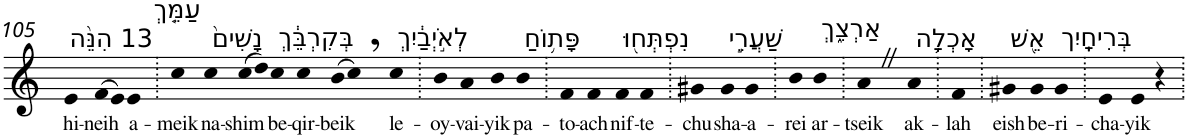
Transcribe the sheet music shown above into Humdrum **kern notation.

**kern	**text
*part1	*part1
*staff1	*staff1
*I"Piano	*
*I'Pno	*
!!LO:PB:g=z
*clefG2	*
*k[]	*
=105	=105
!LO:TX:a:t=13 הִנֵּ֨ה	!
!	!LO:LY:b
4e	hi-
!	!LO:LY:b
(>8f	-neih
8e)	.
!LO:TX:a:t=עַמֵּ֤ךְ	!
!	!LO:LY:b
4e	a-
=106.	=106.
!	!LO:LY:b
4cc	-meik
!LO:TX:a:t=נָשִׁים֙	!
!	!LO:LY:b
4cc	na-
!	!LO:LY:b
(>8cc	-shim
8dd)	.
!LO:TX:a:t=בְּקִרְבֵּ֔ךְ	!
!	!LO:LY:b
4cc	be-
!	!LO:LY:b
4cc	-qir-
!	!LO:LY:b
(>8b	-beik
8cc,)	.
!LO:TX:a:t=לְאֹ֣יְבַ֔יִךְ	!
!	!LO:LY:b
4cc	le-
=107.	=107.
!	!LO:LY:b
4b	-oy-
!	!LO:LY:b
4a	-vai-
!	!LO:LY:b
4b	-yik
!LO:TX:a:t=פָּת֥וֹחַ	!
!	!LO:LY:b
4b	pa-
=108.	=108.
!	!LO:LY:b
4f	-to-
!	!LO:LY:b
4f	-ach
!LO:TX:a:t=נִפְתְּח֖וּ	!
!	!LO:LY:b
4f	nif-
!	!LO:LY:b
4f	-te-
=109.	=109.
!	!LO:LY:b
4g#X	-chu
!LO:TX:a:t=שַׁעֲרֵ֣י	!
!	!LO:LY:b
4g#	sha-
!	!LO:LY:b
4g#	-a-
=110.	=110.
!	!LO:LY:b
4b	-rei
!LO:TX:a:t=אַרְצֵ֑ךְ	!
!	!LO:LY:b
4b	ar-
=111.	=111.
!	!LO:LY:b
4aZ	-tseik
!LO:TX:a:t=אָכְלָ֥ה	!
!	!LO:LY:b
4a	ak-
=112.	=112.
!	!LO:LY:b
4f	-lah
=113.	=113.
!LO:TX:a:t=אֵ֖שׁ	!
!	!LO:LY:b
4g#X	eish
!LO:TX:a:t=בְּרִיחָֽיִך	!
!	!LO:LY:b
4g#	be-
!	!LO:LY:b
4g#	-ri-
=114.	=114.
!	!LO:LY:b
4e	-cha-
!	!LO:LY:b
4e	-yik
4r	.
=.	=.
*-	*-
